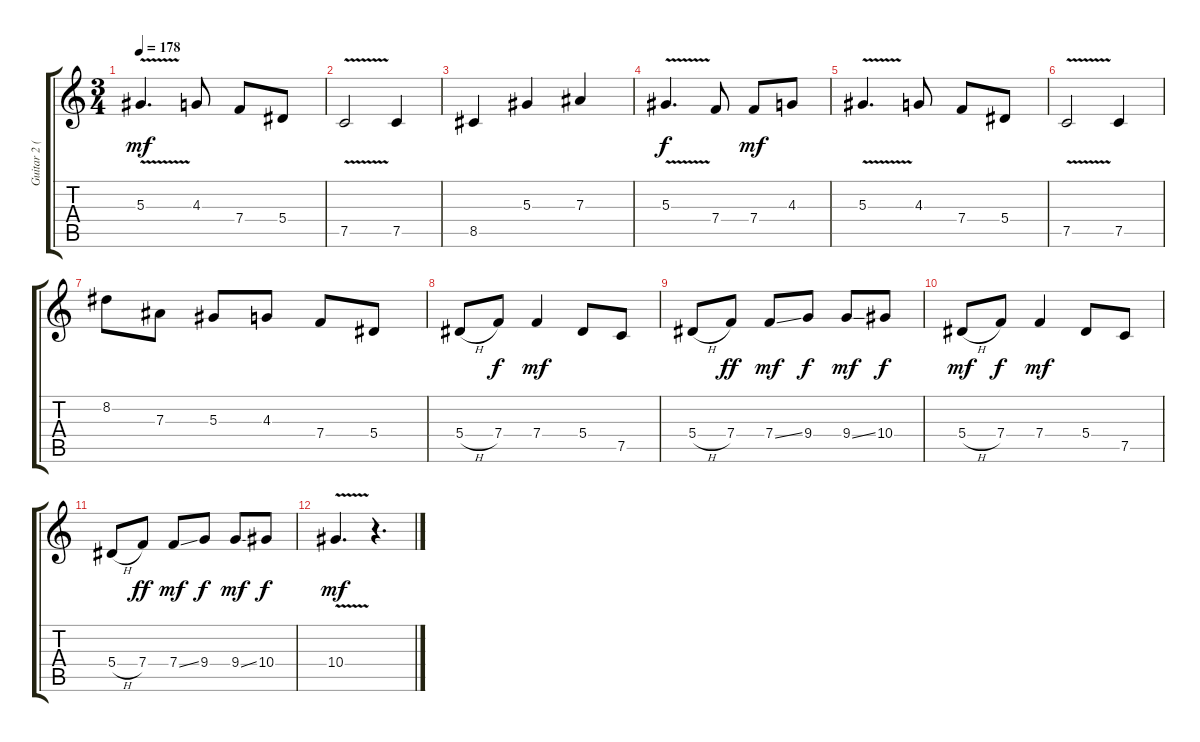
\track ("Guitar 2 (Lead)" "Guitar 2 (") {instrument distortionguitar}
\staff {score tabs}
\tuning (C4 G3 Eb3 Bb2 F2 C2) {hide}
\ts (3 4)
\tempo 178
\clef g2
\ks c
5.3{v}.4{d dy mf} 4.3.8 7.4.8 5.4.8 |
7.5{v}.2 7.5.4 |
8.5.4 5.3.4 7.3.4 |
5.3{v}.4{d dy f} 7.4.8 7.4.8{dy mf} 4.3.8 |
5.3{v}.4{d} 4.3.8 7.4.8 5.4.8 |
7.5{v}.2 7.5.4 |
8.2.8 7.3.8 5.3.8 4.3.8 7.4.8 5.4.8 |
5.4{h}.8 7.4.8{dy f} 7.4.4{dy mf} 5.4.8 7.5.8 |
5.4{h}.8 7.4.8{dy ff} 7.4{ss}.8{dy mf} 9.4.8{dy f} 9.4{ss}.8{dy mf} 10.4.8{dy f} |
5.4{h}.8{dy mf} 7.4.8{dy f} 7.4.4{dy mf} 5.4.8 7.5.8 |
5.4{h}.8 7.4.8{dy ff} 7.4{ss}.8{dy mf} 9.4.8{dy f} 9.4{ss}.8{dy mf} 10.4.8{dy f} |
10.4{v}.4{d dy mf} r.4{d}
